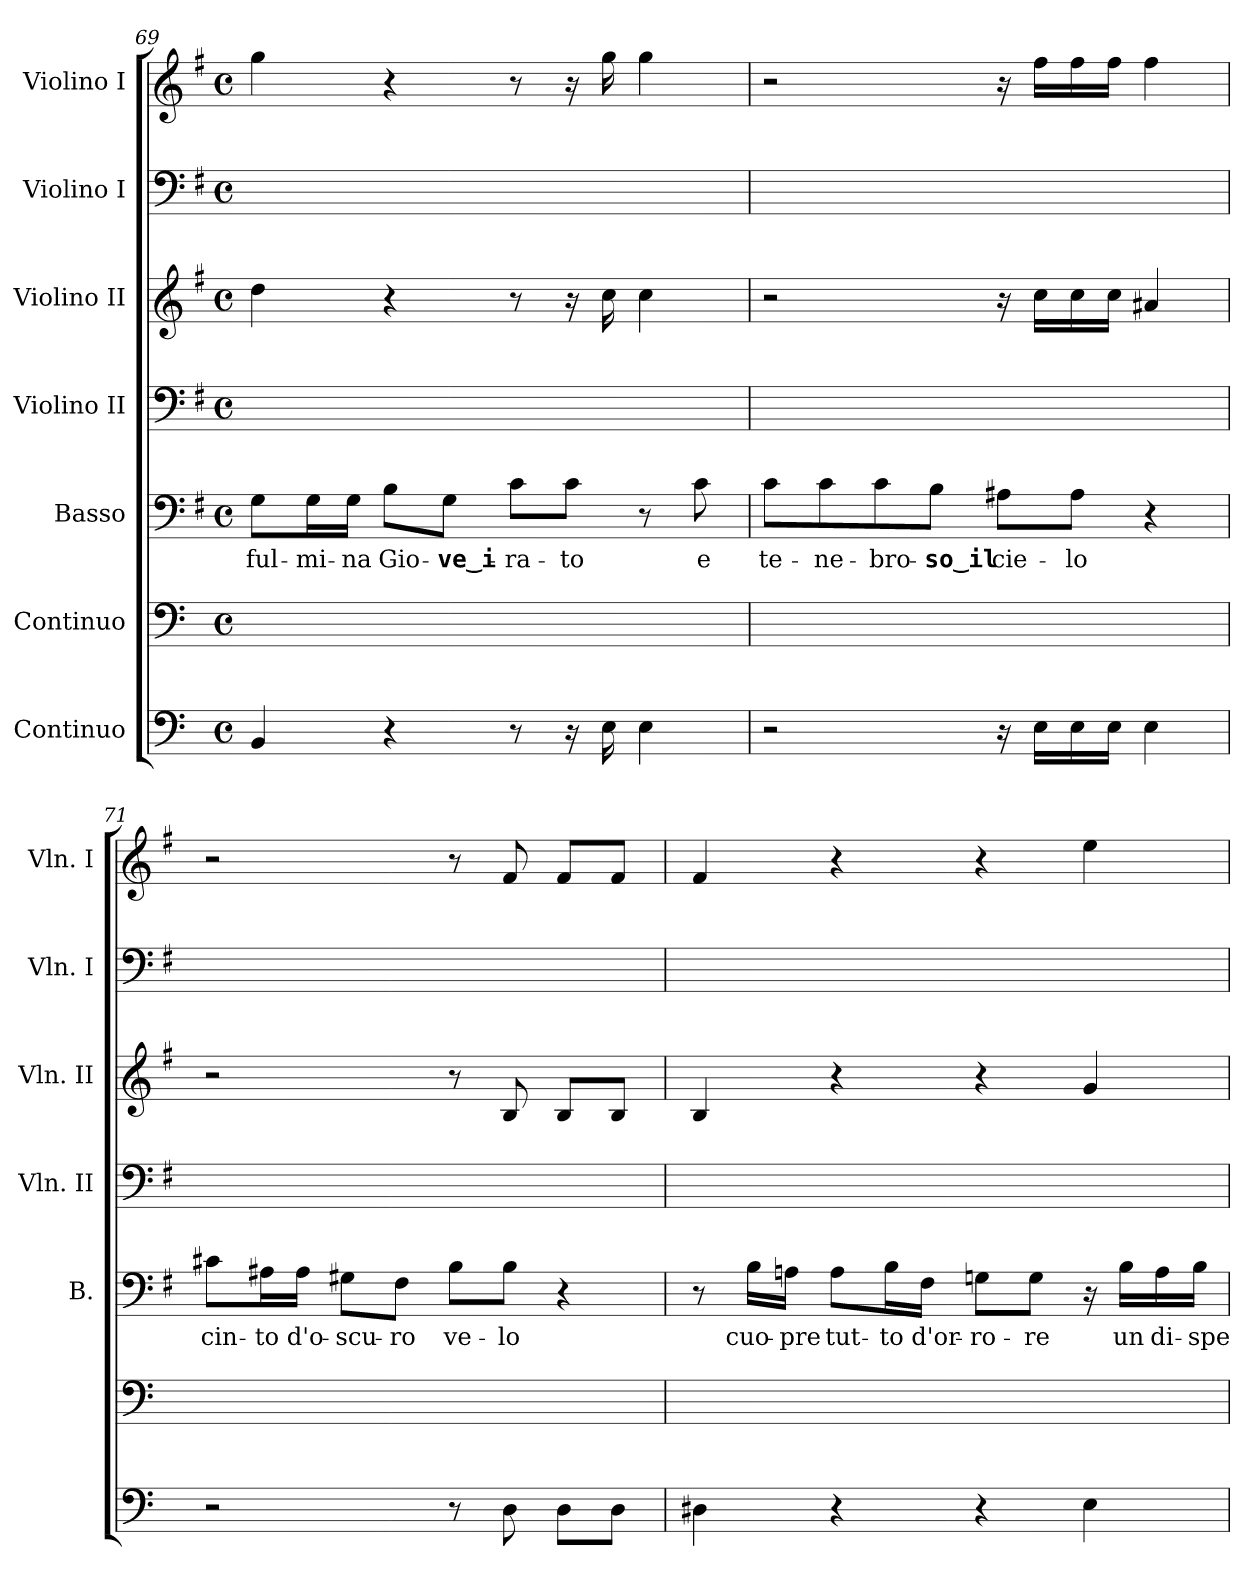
**kern	**kern	**text	**kern	**text	**kern	**text	**kern	**kern	**text	**kern
*part7	*part6	*part6	*part5	*part5	*part4	*part4	*part3	*part2	*part2	*part1
*staff7	*staff6	*staff6	*staff5	*staff5	*staff4	*staff4	*staff3	*staff2	*staff2	*staff1
*I"Continuo	*I"Continuo	*	*I"Basso	*	*I"Violino II	*	*I"Violino II	*I"Violino I	*	*I"Violino I
*	*	*	*I'B.	*	*I'Vln. II	*	*I'Vln. II	*I'Vln. I	*	*I'Vln. I
*clefF4	*clefF4	*	*clefF4	*	*clefF4	*	*clefG2	*clefF4	*	*clefG2
*k[]	*k[]	*	*k[f#]	*	*k[f#]	*	*k[f#]	*k[f#]	*	*k[f#]
*a:	*a:	*	*e:	*	*e:	*	*e:	*e:	*	*e:
*M4/4	*M4/4	*	*M4/4	*	*M4/4	*	*M4/4	*M4/4	*	*M4/4
*met(c)	*met(c)	*	*met(c)	*	*met(c)	*	*met(c)	*met(c)	*	*met(c)
=69	=69	=69	=69	=69	=69	=69	=69	=69	=69	=69
!	!	!LO:LY:b:color=#000000	!	!	!	!	!	!	!	!
!	!	!	!	!LO:LY:b:color=#000000	!	!	!	!	!	!
!	!	!	!	!	!	!LO:LY:b:color=#000000	!	!	!	!
!	!	!	!	!	!	!	!	!	!LO:LY:b:color=#000000	!
4BBi/	8Gi\Lyy	ful-	8Gi\L	ful-	8Gi/Lyy	ful-	4ddi\	8Gi/Lyy	ful-	4ggi\
!	!	!LO:LY:b:color=#000000	!	!	!	!	!	!	!	!
!	!	!	!	!LO:LY:b:color=#000000	!	!	!	!	!	!
!	!	!	!	!	!	!LO:LY:b:color=#000000	!	!	!	!
!	!	!	!	!	!	!	!	!	!LO:LY:b:color=#000000	!
.	16Gi\Lyy	-mi-	16Gi\L	-mi-	16Gi/Lyy	-mi-	.	16Gi/Lyy	-mi-	.
!	!	!LO:LY:b:color=#000000	!	!	!	!	!	!	!	!
!	!	!	!	!LO:LY:b:color=#000000	!	!	!	!	!	!
!	!	!	!	!	!	!LO:LY:b:color=#000000	!	!	!	!
!	!	!	!	!	!	!	!	!	!LO:LY:b:color=#000000	!
.	16Gi\JJyy	-na	16Gi\JJ	-na	16Gi/JJyy	-na	.	16Gi/JJyy	-na	.
!	!	!LO:LY:b:color=#000000	!	!	!	!	!	!	!	!
!	!	!	!	!LO:LY:b:color=#000000	!	!	!	!	!	!
!	!	!	!	!	!	!LO:LY:b:color=#000000	!	!	!	!
!	!	!	!	!	!	!	!	!	!LO:LY:b:color=#000000	!
4r	8Bi\Lyy	Gio-	8Bi\L	Gio-	8Bi/Lyy	Gio-	4r	8Bi/Lyy	Gio-	4r
!	!	!LO:LY:b:color=#000000	!	!	!	!	!	!	!	!
!	!	!	!	!LO:LY:b:color=#000000	!	!	!	!	!	!
!	!	!	!	!	!	!LO:LY:b:color=#000000	!	!	!	!
!	!	!	!	!	!	!	!	!	!LO:LY:b:color=#000000	!
.	8Gi\Jyy	-ve_i-	8Gi\J	-ve_i-	8Gi/Jyy	-ve_i-	.	8Gi/Jyy	-ve_i-	.
!	!	!LO:LY:b:color=#000000	!	!	!	!	!	!	!	!
!	!	!	!	!LO:LY:b:color=#000000	!	!	!	!	!	!
!	!	!	!	!	!	!LO:LY:b:color=#000000	!	!	!	!
!	!	!	!	!	!	!	!	!	!LO:LY:b:color=#000000	!
8r	8ci\Lyy	-ra-	8ci\L	-ra-	8ci/Lyy	-ra-	8r	8ci/Lyy	-ra-	8r
!	!	!LO:LY:b:color=#000000	!	!	!	!	!	!	!	!
!	!	!	!	!LO:LY:b:color=#000000	!	!	!	!	!	!
!	!	!	!	!	!	!LO:LY:b:color=#000000	!	!	!	!
!	!	!	!	!	!	!	!	!	!LO:LY:b:color=#000000	!
16r	8ci\Jyy	-to	8ci\J	-to	8ci/Jyy	-to	16r	8ci/Jyy	-to	16r
16Ei\	.	.	.	.	.	.	16cci\	.	.	16ggi\
4Ei\	8ryy	.	8r	.	8ryy	.	4cci\	8ryy	.	4ggi\
!	!	!LO:LY:b:color=#000000	!	!	!	!	!	!	!	!
!	!	!	!	!LO:LY:b:color=#000000	!	!	!	!	!	!
!	!	!	!	!	!	!LO:LY:b:color=#000000	!	!	!	!
!	!	!	!	!	!	!	!	!	!LO:LY:b:color=#000000	!
.	8ci\yy	e	8ci\	e	8ci/yy	e	.	8ci/yy	e	.
=70	=70	=70	=70	=70	=70	=70	=70	=70	=70	=70
!	!	!LO:LY:b:color=#000000	!	!	!	!	!	!	!	!
!	!	!	!	!LO:LY:b:color=#000000	!	!	!	!	!	!
!	!	!	!	!	!	!LO:LY:b:color=#000000	!	!	!	!
!	!	!	!	!	!	!	!	!	!LO:LY:b:color=#000000	!
2r	8ci\Lyy	te-	8ci\L	te-	8ci/Lyy	te-	2r	8ci/Lyy	te-	2r
!	!	!LO:LY:b:color=#000000	!	!	!	!	!	!	!	!
!	!	!	!	!LO:LY:b:color=#000000	!	!	!	!	!	!
!	!	!	!	!	!	!LO:LY:b:color=#000000	!	!	!	!
!	!	!	!	!	!	!	!	!	!LO:LY:b:color=#000000	!
.	8ci\yy	-ne-	8ci\	-ne-	8ci/yy	-ne-	.	8ci/yy	-ne-	.
!	!	!LO:LY:b:color=#000000	!	!	!	!	!	!	!	!
!	!	!	!	!LO:LY:b:color=#000000	!	!	!	!	!	!
!	!	!	!	!	!	!LO:LY:b:color=#000000	!	!	!	!
!	!	!	!	!	!	!	!	!	!LO:LY:b:color=#000000	!
.	8ci\yy	-bro-	8ci\	-bro-	8ci/yy	-bro-	.	8ci/yy	-bro-	.
!	!	!LO:LY:b:color=#000000	!	!	!	!	!	!	!	!
!	!	!	!	!LO:LY:b:color=#000000	!	!	!	!	!	!
!	!	!	!	!	!	!LO:LY:b:color=#000000	!	!	!	!
!	!	!	!	!	!	!	!	!	!LO:LY:b:color=#000000	!
.	8Bi\Jyy	-so_il	8Bi\J	-so_il	8Bi/Jyy	-so_il	.	8Bi/Jyy	-so_il	.
!	!	!LO:LY:b:color=#000000	!	!	!	!	!	!	!	!
!	!	!	!	!LO:LY:b:color=#000000	!	!	!	!	!	!
!	!	!	!	!	!	!LO:LY:b:color=#000000	!	!	!	!
!	!	!	!	!	!	!	!	!	!LO:LY:b:color=#000000	!
16r	8A#Xi\Lyy	cie-	8A#Xi\L	cie-	8A#Xi/Lyy	cie-	16r	8A#Xi/Lyy	cie-	16r
16Ei\LL	.	.	.	.	.	.	16cci\LL	.	.	16ff#i\LL
!	!	!LO:LY:b:color=#000000	!	!	!	!	!	!	!	!
!	!	!	!	!LO:LY:b:color=#000000	!	!	!	!	!	!
!	!	!	!	!	!	!LO:LY:b:color=#000000	!	!	!	!
!	!	!	!	!	!	!	!	!	!LO:LY:b:color=#000000	!
16Ei\	8A#i\Jyy	-lo	8A#i\J	-lo	8A#i/Jyy	-lo	16cci\	8A#i/Jyy	-lo	16ff#i\
16Ei\JJ	.	.	.	.	.	.	16cci\JJ	.	.	16ff#i\JJ
4Ei\	4ryy	.	4r	.	4ryy	.	4a#Xi/	4ryy	.	4ff#i\
=71	=71	=71	=71	=71	=71	=71	=71	=71	=71	=71
!	!	!LO:LY:b:color=#000000	!	!	!	!	!	!	!	!
!	!	!	!	!LO:LY:b:color=#000000	!	!	!	!	!	!
!	!	!	!	!	!	!LO:LY:b:color=#000000	!	!	!	!
!	!	!	!	!	!	!	!	!	!LO:LY:b:color=#000000	!
2r	8c#Xi\Lyy	cin-	8c#Xi\L	cin-	8c#Xi/Lyy	cin-	2r	8c#Xi/Lyy	cin-	2r
!	!	!LO:LY:b:color=#000000	!	!	!	!	!	!	!	!
!	!	!	!	!LO:LY:b:color=#000000	!	!	!	!	!	!
!	!	!	!	!	!	!LO:LY:b:color=#000000	!	!	!	!
!	!	!	!	!	!	!	!	!	!LO:LY:b:color=#000000	!
.	16A#Xi\Lyy	-to	16A#Xi\L	-to	16A#Xi/Lyy	-to	.	16A#Xi/Lyy	-to	.
!	!	!LO:LY:b:color=#000000	!	!	!	!	!	!	!	!
!	!	!	!	!LO:LY:b:color=#000000	!	!	!	!	!	!
!	!	!	!	!	!	!LO:LY:b:color=#000000	!	!	!	!
!	!	!	!	!	!	!	!	!	!LO:LY:b:color=#000000	!
.	16A#i\JJyy	d'o-	16A#i\JJ	d'o-	16A#i/JJyy	d'o-	.	16A#i/JJyy	d'o-	.
!	!	!LO:LY:b:color=#000000	!	!	!	!	!	!	!	!
!	!	!	!	!LO:LY:b:color=#000000	!	!	!	!	!	!
!	!	!	!	!	!	!LO:LY:b:color=#000000	!	!	!	!
!	!	!	!	!	!	!	!	!	!LO:LY:b:color=#000000	!
.	8G#Xi\Lyy	-scu-	8G#Xi\L	-scu-	8G#Xi/Lyy	-scu-	.	8G#Xi/Lyy	-scu-	.
!	!	!LO:LY:b:color=#000000	!	!	!	!	!	!	!	!
!	!	!	!	!LO:LY:b:color=#000000	!	!	!	!	!	!
!	!	!	!	!	!	!LO:LY:b:color=#000000	!	!	!	!
!	!	!	!	!	!	!	!	!	!LO:LY:b:color=#000000	!
.	8F#i\Jyy	-ro	8F#i\J	-ro	8F#i/Jyy	-ro	.	8F#i/Jyy	-ro	.
!	!	!LO:LY:b:color=#000000	!	!	!	!	!	!	!	!
!	!	!	!	!LO:LY:b:color=#000000	!	!	!	!	!	!
!	!	!	!	!	!	!LO:LY:b:color=#000000	!	!	!	!
!	!	!	!	!	!	!	!	!	!LO:LY:b:color=#000000	!
8r	8Bi\Lyy	ve-	8Bi\L	ve-	8Bi/Lyy	ve-	8r	8Bi/Lyy	ve-	8r
!	!	!LO:LY:b:color=#000000	!	!	!	!	!	!	!	!
!	!	!	!	!LO:LY:b:color=#000000	!	!	!	!	!	!
!	!	!	!	!	!	!LO:LY:b:color=#000000	!	!	!	!
!	!	!	!	!	!	!	!	!	!LO:LY:b:color=#000000	!
8Di\	8Bi\Jyy	-lo	8Bi\J	-lo	8Bi/Jyy	-lo	8Bi/	8Bi/Jyy	-lo	8f#i/
8Di\L	4ryy	.	4r	.	4ryy	.	8Bi/L	4ryy	.	8f#i/L
8Di\J	.	.	.	.	.	.	8Bi/J	.	.	8f#i/J
!!LO:LB:g=z
=72	=72	=72	=72	=72	=72	=72	=72	=72	=72	=72
4D#Xi\	8ryy	.	8r	.	8ryy	.	4Bi/	8ryy	.	4f#i/
!	!	!LO:LY:b:color=#000000	!	!	!	!	!	!	!	!
!	!	!	!	!LO:LY:b:color=#000000	!	!	!	!	!	!
!	!	!	!	!	!	!LO:LY:b:color=#000000	!	!	!	!
!	!	!	!	!	!	!	!	!	!LO:LY:b:color=#000000	!
.	16Bi\LLyy	cuo-	16Bi\LL	cuo-	16Bi/LLyy	cuo-	.	16Bi/LLyy	cuo-	.
!	!	!LO:LY:b:color=#000000	!	!	!	!	!	!	!	!
!	!	!	!	!LO:LY:b:color=#000000	!	!	!	!	!	!
!	!	!	!	!	!	!LO:LY:b:color=#000000	!	!	!	!
!	!	!	!	!	!	!	!	!	!LO:LY:b:color=#000000	!
.	16Ai\JJyy	-pre	16Ani\JJ	-pre	16Ai/JJyy	-pre	.	16Ai/JJyy	-pre	.
!	!	!LO:LY:b:color=#000000	!	!	!	!	!	!	!	!
!	!	!	!	!LO:LY:b:color=#000000	!	!	!	!	!	!
!	!	!	!	!	!	!LO:LY:b:color=#000000	!	!	!	!
!	!	!	!	!	!	!	!	!	!LO:LY:b:color=#000000	!
4r	8Ai\Lyy	tut-	8Ai\L	tut-	8Ai/Lyy	tut-	4r	8Ai/Lyy	tut-	4r
!	!	!LO:LY:b:color=#000000	!	!	!	!	!	!	!	!
!	!	!	!	!LO:LY:b:color=#000000	!	!	!	!	!	!
!	!	!	!	!	!	!LO:LY:b:color=#000000	!	!	!	!
!	!	!	!	!	!	!	!	!	!LO:LY:b:color=#000000	!
.	16Bi\Lyy	-to	16Bi\L	-to	16Bi/Lyy	-to	.	16Bi/Lyy	-to	.
!	!	!LO:LY:b:color=#000000	!	!	!	!	!	!	!	!
!	!	!	!	!LO:LY:b:color=#000000	!	!	!	!	!	!
!	!	!	!	!	!	!LO:LY:b:color=#000000	!	!	!	!
!	!	!	!	!	!	!	!	!	!LO:LY:b:color=#000000	!
.	16F#i\JJyy	d'or-	16F#i\JJ	d'or-	16F#i/JJyy	d'or-	.	16F#i/JJyy	d'or-	.
!	!	!LO:LY:b:color=#000000	!	!	!	!	!	!	!	!
!	!	!	!	!LO:LY:b:color=#000000	!	!	!	!	!	!
!	!	!	!	!	!	!LO:LY:b:color=#000000	!	!	!	!
!	!	!	!	!	!	!	!	!	!LO:LY:b:color=#000000	!
4r	8Gi\Lyy	-ro-	8Gni\L	-ro-	8Gi/Lyy	-ro-	4r	8Gi/Lyy	-ro-	4r
!	!	!LO:LY:b:color=#000000	!	!	!	!	!	!	!	!
!	!	!	!	!LO:LY:b:color=#000000	!	!	!	!	!	!
!	!	!	!	!	!	!LO:LY:b:color=#000000	!	!	!	!
!	!	!	!	!	!	!	!	!	!LO:LY:b:color=#000000	!
.	8Gi\Jyy	-re	8Gi\J	-re	8Gi/Jyy	-re	.	8Gi/Jyy	-re	.
4Ei\	16ryy	.	16r	.	16ryy	.	4gi/	16ryy	.	4eei\
!	!	!LO:LY:b:color=#000000	!	!	!	!	!	!	!	!
!	!	!	!	!LO:LY:b:color=#000000	!	!	!	!	!	!
!	!	!	!	!	!	!LO:LY:b:color=#000000	!	!	!	!
!	!	!	!	!	!	!	!	!	!LO:LY:b:color=#000000	!
.	16Bi\LLyy	un	16Bi\LL	un	16Bi/LLyy	un	.	16Bi/LLyy	un	.
!	!	!LO:LY:b:color=#000000	!	!	!	!	!	!	!	!
!	!	!	!	!LO:LY:b:color=#000000	!	!	!	!	!	!
!	!	!	!	!	!	!LO:LY:b:color=#000000	!	!	!	!
!	!	!	!	!	!	!	!	!	!LO:LY:b:color=#000000	!
.	16Ai\yy	di-	16Ai\	di-	16Ai/yy	di-	.	16Ai/yy	di-	.
!	!	!LO:LY:b:color=#000000	!	!	!	!	!	!	!	!
!	!	!	!	!LO:LY:b:color=#000000	!	!	!	!	!	!
!	!	!	!	!	!	!LO:LY:b:color=#000000	!	!	!	!
!	!	!	!	!	!	!	!	!	!LO:LY:b:color=#000000	!
.	16Bi\JJyy	-spe-	16Bi\JJ	-spe-	16Bi/JJyy	-spe-	.	16Bi/JJyy	-spe-	.
=	=	=	=	=	=	=	=	=	=	=
*-	*-	*-	*-	*-	*-	*-	*-	*-	*-	*-
